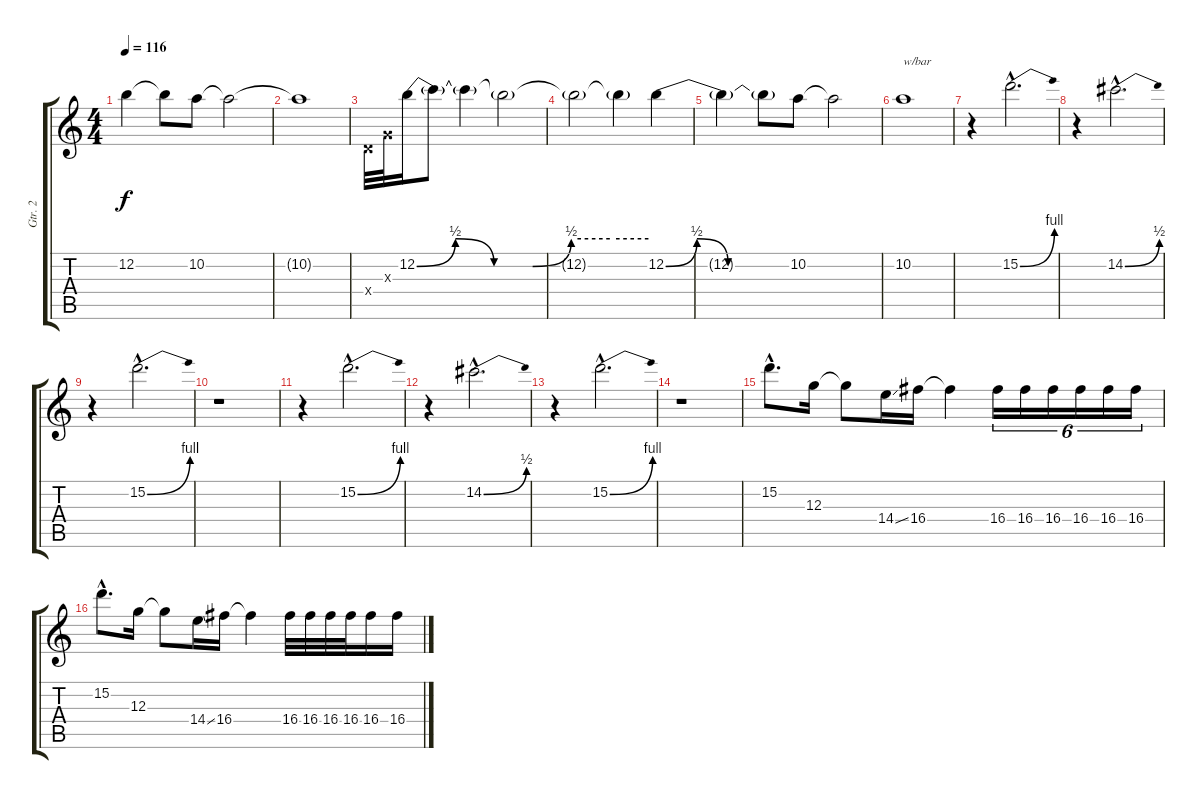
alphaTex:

\track ("Gtr. 2" "Gtr. 2") {instrument distortionguitar}
\staff {score tabs}
\tuning (E4 B3 G3 D3 A2 E2) {hide}
\ts (4 4)
\tempo 116
\clef g2
\ks c
12.2{t}.4{dy f} 12.2{t}.8 10.2.8 10.2{t}.2 |
10.2{t}.1 |
0.4{x}.32 0.3{x}.32 12.2{be (custom 0 0 10 2 20 0 30 0 40 2 50 2 60 2)}.16 12.2{t}.8 12.2{t}.4 12.2{t}.2 |
12.2{t}.2 12.2{t}.4 12.2{be (custom 0 0 15 2 30 0 45 0 60 0)}.4 |
12.2{t}.4 12.2{t}.8 10.2.8 10.2{t}.2 |
10.2.1{txt "w/bar"} |
r.4 15.2{be (bend 0 0 60 4) hac}.2{d} |
r.4 14.2{be (bend 0 0 60 2) hac}.2{d} |
r.4 15.2{be (bend 0 0 60 4) hac}.2{d} |
r.1 |
r.4 15.2{be (bend 0 0 60 4) hac}.2{d} |
r.4 14.2{be (bend 0 0 60 2) hac}.2{d} |
r.4 15.2{be (bend 0 0 60 4) hac}.2{d} |
r.1 |
15.2{hac}.8{d} 12.3.16 12.3{t}.8 14.4{ss}.16 16.4.16 16.4{t}.4 16.4.16{tu (6 4)} 16.4.16{tu (6 4)} 16.4.16{tu (6 4)} 16.4.16{tu (6 4)} 16.4.16{tu (6 4)} 16.4.16{tu (6 4)} |
15.2{hac}.8{d} 12.3.16 12.3{t}.8 14.4{ss}.16 16.4.16 16.4{t}.4 16.4.32 16.4.32 16.4.32 16.4.32 16.4.16 16.4.16
